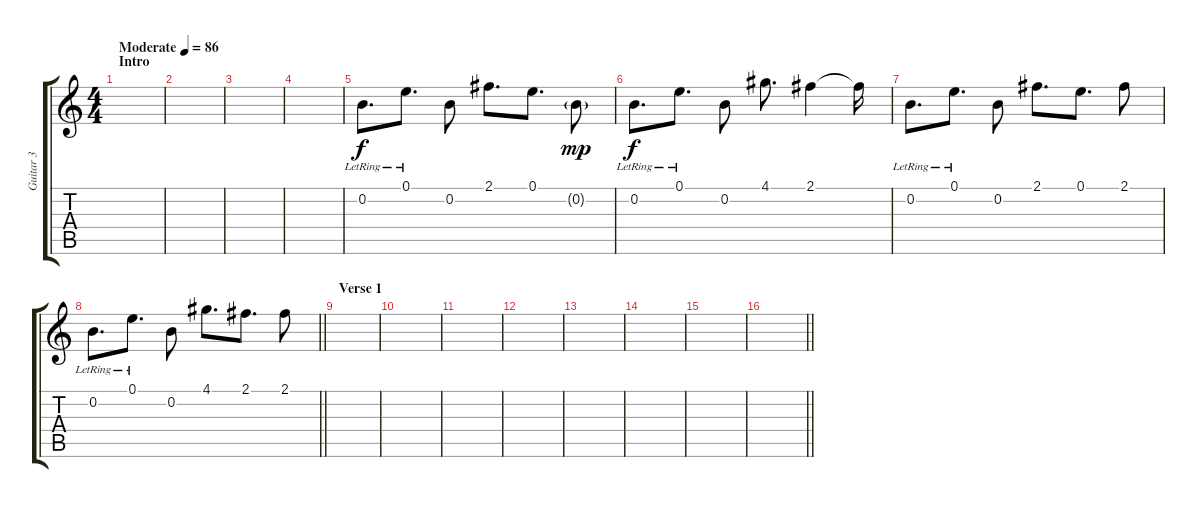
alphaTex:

\track ("Guitar 3" "Guitar 3") {instrument electricguitarclean}
\staff {score tabs}
\tuning (E4 B3 G3 D3 A2 E2) {hide}
\ts (4 4)
\section ("" "Intro")
\tempo (86 "Moderate")
\clef g2
\ks c
|
|
|
|
0.2{lr}.8{d} 0.1{lr}.8{d} 0.2.8 2.1.8{d} 0.1.8{d} 0.2{g}.8{dy mp} |
0.2{lr}.8{d dy f} 0.1{lr}.8{d} 0.2.8 4.1.8{d} 2.1.4 2.1{t}.16 |
0.2{lr}.8{d} 0.1{lr}.8{d} 0.2.8 2.1.8{d} 0.1.8{d} 2.1.8 |
\barLineRight lightlight
0.2{lr}.8{d} 0.1{lr}.8{d} 0.2.8 4.1.8{d} 2.1.8{d} 2.1.8 |
\section ("" "Verse 1")
|
|
|
|
|
|
|
\barLineRight lightlight
